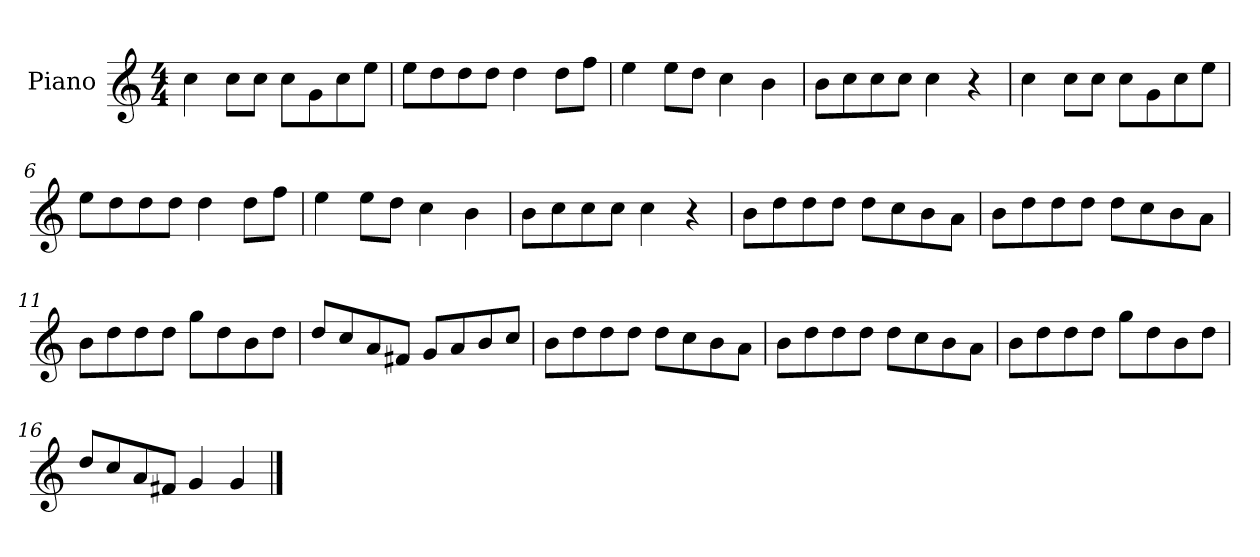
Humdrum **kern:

**kern
*part1
*staff1
*I"Piano
*I'P-no
*clefG2
*k[]
*M4/4
*MM90
=1
4cc\
8cc\L
8cc\J
8cc\L
8g\
8cc\
8ee\J
=2
8ee\L
8dd\
8dd\
8dd\J
4dd\
8dd\L
8ff\J
=3
4ee\
8ee\L
8dd\J
4cc\
4b\
=4
8b\L
8cc\
8cc\
8cc\J
4cc\
4r
=5
4cc\
8cc\L
8cc\J
8cc\L
8g\
8cc\
8ee\J
=6
8ee\L
8dd\
8dd\
8dd\J
4dd\
8dd\L
8ff\J
!!LO:LB:g=z
=7
4ee\
8ee\L
8dd\J
4cc\
4b\
=8
8b\L
8cc\
8cc\
8cc\J
4cc\
4r
=9
8b\L
8dd\
8dd\
8dd\J
8dd\L
8cc\
8b\
8a\J
=10
8b\L
8dd\
8dd\
8dd\J
8dd\L
8cc\
8b\
8a\J
=11
8b\L
8dd\
8dd\
8dd\J
8gg\L
8dd\
8b\
8dd\J
=12
8dd/L
8cc/
8a/
8f#X/J
8g/L
8a/
8b/
8cc/J
!!LO:LB:g=z
=13
8b\L
8dd\
8dd\
8dd\J
8dd\L
8cc\
8b\
8a\J
=14
8b\L
8dd\
8dd\
8dd\J
8dd\L
8cc\
8b\
8a\J
=15
8b\L
8dd\
8dd\
8dd\J
8gg\L
8dd\
8b\
8dd\J
=16
8dd/L
8cc/
8a/
8f#X/J
4g/
4g/
==
*-
